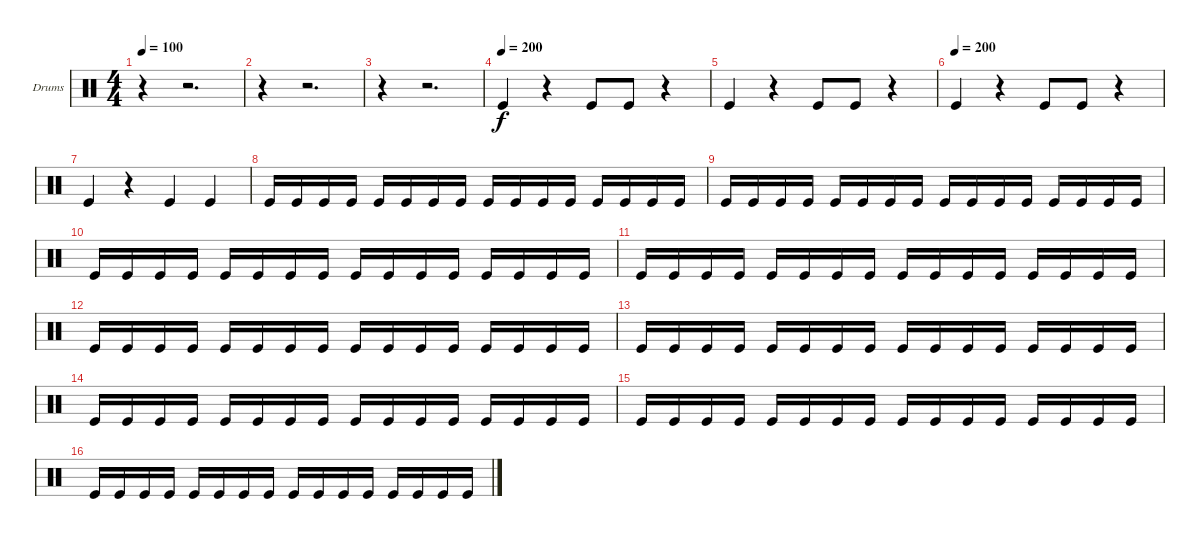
\bracketExtendMode groupsimilarinstruments
\firstSystemTrackNameOrientation horizontal
\otherSystemsTrackNameOrientation horizontal
\track ("Drumkit" "Drums") {instrument percussion}
\staff {score}
\articulation defaults
\ts (4 4)
\tempo 100
\clef neutral
\ks c
r.4{dy ff} r.2{d} |
r.4 r.2{d} |
r.4 r.2{d} |
\tempo (200)
"Kick (hit)".4{dy f} r.4 "Kick (hit)".8 "Kick (hit)".8 r.4 |
"Kick (hit)".4 r.4 "Kick (hit)".8 "Kick (hit)".8 r.4 |
\tempo (200)
"Kick (hit)".4 r.4 "Kick (hit)".8 "Kick (hit)".8 r.4 |
"Kick (hit)".4 r.4 "Kick (hit)".4 "Kick (hit)".4 |
"Kick (hit)".16 "Kick (hit)".16 "Kick (hit)".16 "Kick (hit)".16 "Kick (hit)".16 "Kick (hit)".16 "Kick (hit)".16 "Kick (hit)".16 "Kick (hit)".16 "Kick (hit)".16 "Kick (hit)".16 "Kick (hit)".16 "Kick (hit)".16 "Kick (hit)".16 "Kick (hit)".16 "Kick (hit)".16 |
"Kick (hit)".16 "Kick (hit)".16 "Kick (hit)".16 "Kick (hit)".16 "Kick (hit)".16 "Kick (hit)".16 "Kick (hit)".16 "Kick (hit)".16 "Kick (hit)".16 "Kick (hit)".16 "Kick (hit)".16 "Kick (hit)".16 "Kick (hit)".16 "Kick (hit)".16 "Kick (hit)".16 "Kick (hit)".16 |
"Kick (hit)".16 "Kick (hit)".16 "Kick (hit)".16 "Kick (hit)".16 "Kick (hit)".16 "Kick (hit)".16 "Kick (hit)".16 "Kick (hit)".16 "Kick (hit)".16 "Kick (hit)".16 "Kick (hit)".16 "Kick (hit)".16 "Kick (hit)".16 "Kick (hit)".16 "Kick (hit)".16 "Kick (hit)".16 |
"Kick (hit)".16 "Kick (hit)".16 "Kick (hit)".16 "Kick (hit)".16 "Kick (hit)".16 "Kick (hit)".16 "Kick (hit)".16 "Kick (hit)".16 "Kick (hit)".16 "Kick (hit)".16 "Kick (hit)".16 "Kick (hit)".16 "Kick (hit)".16 "Kick (hit)".16 "Kick (hit)".16 "Kick (hit)".16 |
"Kick (hit)".16 "Kick (hit)".16 "Kick (hit)".16 "Kick (hit)".16 "Kick (hit)".16 "Kick (hit)".16 "Kick (hit)".16 "Kick (hit)".16 "Kick (hit)".16 "Kick (hit)".16 "Kick (hit)".16 "Kick (hit)".16 "Kick (hit)".16 "Kick (hit)".16 "Kick (hit)".16 "Kick (hit)".16 |
"Kick (hit)".16 "Kick (hit)".16 "Kick (hit)".16 "Kick (hit)".16 "Kick (hit)".16 "Kick (hit)".16 "Kick (hit)".16 "Kick (hit)".16 "Kick (hit)".16 "Kick (hit)".16 "Kick (hit)".16 "Kick (hit)".16 "Kick (hit)".16 "Kick (hit)".16 "Kick (hit)".16 "Kick (hit)".16 |
"Kick (hit)".16 "Kick (hit)".16 "Kick (hit)".16 "Kick (hit)".16 "Kick (hit)".16 "Kick (hit)".16 "Kick (hit)".16 "Kick (hit)".16 "Kick (hit)".16 "Kick (hit)".16 "Kick (hit)".16 "Kick (hit)".16 "Kick (hit)".16 "Kick (hit)".16 "Kick (hit)".16 "Kick (hit)".16 |
"Kick (hit)".16 "Kick (hit)".16 "Kick (hit)".16 "Kick (hit)".16 "Kick (hit)".16 "Kick (hit)".16 "Kick (hit)".16 "Kick (hit)".16 "Kick (hit)".16 "Kick (hit)".16 "Kick (hit)".16 "Kick (hit)".16 "Kick (hit)".16 "Kick (hit)".16 "Kick (hit)".16 "Kick (hit)".16 |
"Kick (hit)".16 "Kick (hit)".16 "Kick (hit)".16 "Kick (hit)".16 "Kick (hit)".16 "Kick (hit)".16 "Kick (hit)".16 "Kick (hit)".16 "Kick (hit)".16 "Kick (hit)".16 "Kick (hit)".16 "Kick (hit)".16 "Kick (hit)".16 "Kick (hit)".16 "Kick (hit)".16 "Kick (hit)".16
